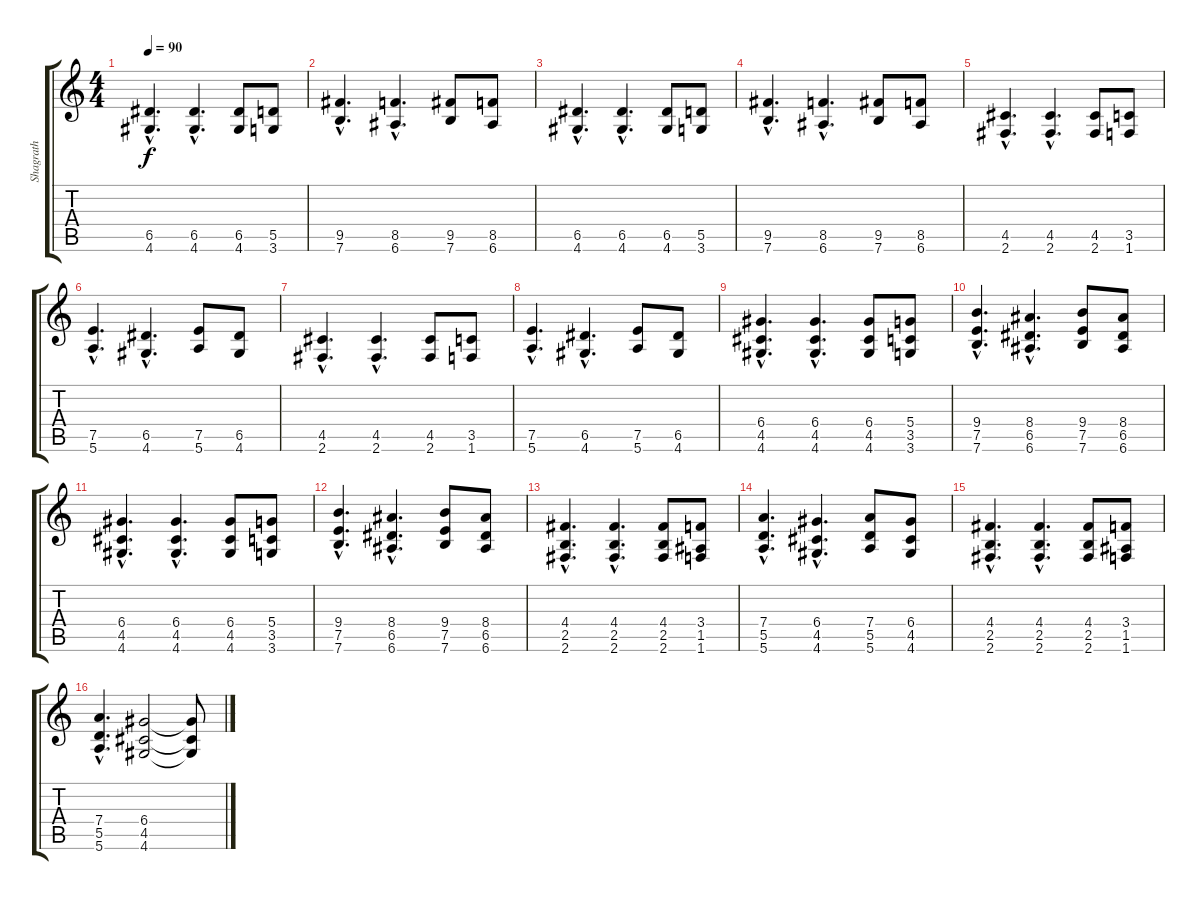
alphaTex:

\track ("Shagrath" "Shagrath") {instrument distortionguitar}
\staff {score tabs}
\tuning (E4 B3 G3 D3 A2 E2) {hide}
\ts (4 4)
\tempo 90
\clef g2
\ks c
(6.5{hac} 4.6{hac}).4{d dy f} (6.5{hac} 4.6{hac}).4{d} (6.5 4.6).8 (5.5 3.6).8 |
(9.5{hac} 7.6{hac}).4{d} (8.5{hac} 6.6{hac}).4{d} (9.5 7.6).8 (8.5 6.6).8 |
(6.5{hac} 4.6{hac}).4{d} (6.5{hac} 4.6{hac}).4{d} (6.5 4.6).8 (5.5 3.6).8 |
(9.5{hac} 7.6{hac}).4{d} (8.5{hac} 6.6{hac}).4{d} (9.5 7.6).8 (8.5 6.6).8 |
(4.5{hac} 2.6{hac}).4{d} (4.5{hac} 2.6{hac}).4{d} (4.5 2.6).8 (3.5 1.6).8 |
(7.5{hac} 5.6{hac}).4{d} (6.5{hac} 4.6{hac}).4{d} (7.5 5.6).8 (6.5 4.6).8 |
(4.5{hac} 2.6{hac}).4{d} (4.5{hac} 2.6{hac}).4{d} (4.5 2.6).8 (3.5 1.6).8 |
(7.5{hac} 5.6{hac}).4{d} (6.5{hac} 4.6{hac}).4{d} (7.5 5.6).8 (6.5 4.6).8 |
(6.4{hac} 4.5{hac} 4.6{hac}).4{d} (6.4{hac} 4.5{hac} 4.6{hac}).4{d} (6.4 4.5 4.6).8 (5.4 3.5 3.6).8 |
(9.4{hac} 7.5{hac} 7.6{hac}).4{d} (8.4{hac} 6.5{hac} 6.6{hac}).4{d} (9.4 7.5 7.6).8 (8.4 6.5 6.6).8 |
(6.4{hac} 4.5{hac} 4.6{hac}).4{d} (6.4{hac} 4.5{hac} 4.6{hac}).4{d} (6.4 4.5 4.6).8 (5.4 3.5 3.6).8 |
(9.4{hac} 7.5{hac} 7.6{hac}).4{d} (8.4{hac} 6.5{hac} 6.6{hac}).4{d} (9.4 7.5 7.6).8 (8.4 6.5 6.6).8 |
(4.4{hac} 2.5{hac} 2.6{hac}).4{d} (4.4{hac} 2.5{hac} 2.6{hac}).4{d} (4.4 2.5 2.6).8 (3.4 1.5 1.6).8 |
(7.4{hac} 5.5{hac} 5.6{hac}).4{d} (6.4{hac} 4.5{hac} 4.6{hac}).4{d} (7.4 5.5 5.6).8 (6.4 4.5 4.6).8 |
(4.4{hac} 2.5{hac} 2.6{hac}).4{d} (4.4{hac} 2.5{hac} 2.6{hac}).4{d} (4.4 2.5 2.6).8 (3.4 1.5 1.6).8 |
(7.4{hac} 5.5{hac} 5.6{hac}).4{d} (6.4 4.5 4.6).2 (6.4{t} 4.5{t} 4.6{t}).8
